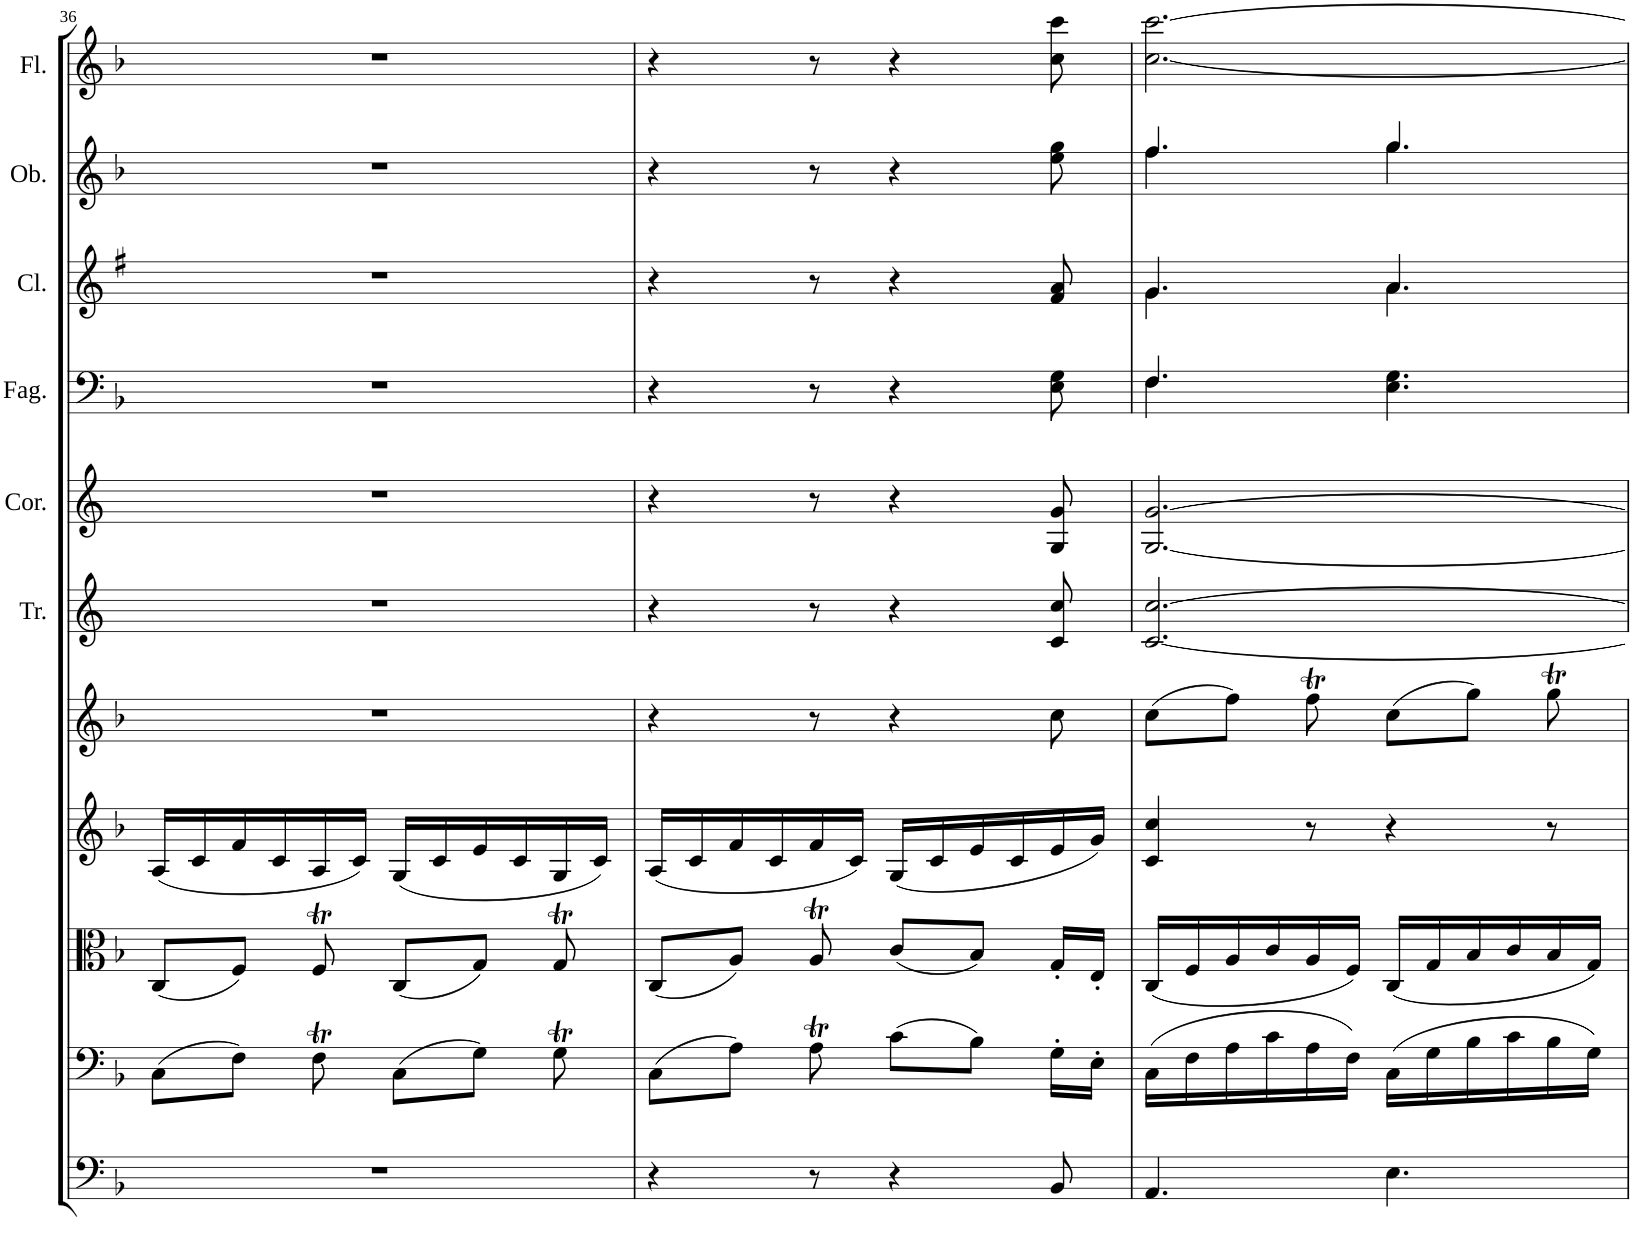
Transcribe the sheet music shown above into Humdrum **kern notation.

**kern	**kern	**kern	**kern	**kern	**kern	**kern	**kern	**kern	**kern	**kern
*part11	*part10	*part9	*part8	*part7	*part6	*part5	*part4	*part3	*part2	*part1
*staff11	*staff10	*staff9	*staff8	*staff7	*staff6	*staff5	*staff4	*staff3	*staff2	*staff1
*I"Basso	*I"Violoncello	*I"Viola	*I"Violino II	*I"Violino I	*I"Trombe in C	*I"Corni in F	*I"Fagotti	*I"Clarinetti in B	*I"Oboi	*I"Flauti
*	*	*	*	*	*I'Tr.	*I'Cor.	*I'Fag.	*I'Cl.	*I'Ob.	*I'Fl.
!!LO:PB:g=z
*clefF4	*clefF4	*clefC3	*clefG2	*clefG2	*clefG2	*clefG2	*clefF4	*clefG2	*clefG2	*clefG2
*Trd7c12	*	*	*	*	*Trd1c2	*Trd4c7	*	*Trd1c2	*	*
*k[b-]	*k[b-]	*k[b-]	*k[b-]	*k[b-]	*k[]	*k[]	*k[b-]	*k[f#]	*k[b-]	*k[b-]
*M6/8	*M6/8	*M6/8	*M6/8	*M6/8	*M6/8	*M6/8	*M6/8	*M6/8	*M6/8	*M6/8
=36	=36	=36	=36	=36	=36	=36	=36	=36	=36	=36
2.r	(8C\L	(8C/L	(16A/LL	2.r	2.r	2.r	2.r	2.r	2.r	2.r
.	.	.	16c/	.	.	.	.	.	.	.
.	8F\J)	8F/J)	16f/	.	.	.	.	.	.	.
.	.	.	16c/	.	.	.	.	.	.	.
.	8FT\	8FT/	16A/	.	.	.	.	.	.	.
.	.	.	16c/JJ)	.	.	.	.	.	.	.
.	(8C\L	(8C/L	(16G/LL	.	.	.	.	.	.	.
.	.	.	16c/	.	.	.	.	.	.	.
.	8G\J)	8G/J)	16e/	.	.	.	.	.	.	.
.	.	.	16c/	.	.	.	.	.	.	.
.	8GT\	8GT/	16G/	.	.	.	.	.	.	.
.	.	.	16c/JJ)	.	.	.	.	.	.	.
=37	=37	=37	=37	=37	=37	=37	=37	=37	=37	=37
4r	(8C\L	(8C/L	(16A/LL	4r	4r	4r	4r	4r	4r	4r
.	.	.	16c/	.	.	.	.	.	.	.
.	8A\J)	8A/J)	16f/	.	.	.	.	.	.	.
.	.	.	16c/	.	.	.	.	.	.	.
8r	8At\	8At/	16f/	8r	8r	8r	8r	8r	8r	8r
.	.	.	16c/JJ)	.	.	.	.	.	.	.
4r	(8c\L	(8c/L	(16G/LL	4r	4r	4r	4r	4r	4r	4r
.	.	.	16c/	.	.	.	.	.	.	.
.	8B-\J)	8B-/J)	16e/	.	.	.	.	.	.	.
.	.	.	16c/	.	.	.	.	.	.	.
8BB-/	16G'\LL	16G'/LL	16e/	8cc\	8c/ 8cc/	8G/ 8g/	8E\ 8G\	8f#/ 8a/	8ee\ 8gg\	8cc\ 8ccc\
.	16E'\JJ	16E'/JJ	16g/JJ)	.	.	.	.	.	.	.
=38	=38	=38	=38	=38	=38	=38	=38	=38	=38	=38
*	*	*	*	*	*	*	*^	*^	*^	*
4.AA/	(16C\LL	(16C/LL	4c/ 4cc/	(8cc\L	[2.c/ [2.cc/	[2.G/ [2.g/	4.F/	4.F\	4.g/	4.g\	4.ff/	4.ff\	[2.cc\ [2.ccc\
.	16F\	16F/	.	.	.	.	.	.	.	.	.	.	.
.	16A\	16A/	.	8ff\J)	.	.	.	.	.	.	.	.	.
.	16c\	16c/	.	.	.	.	.	.	.	.	.	.	.
.	16A\	16A/	8r	8ffT\	.	.	.	.	.	.	.	.	.
.	16F\JJ)	16F/JJ)	.	.	.	.	.	.	.	.	.	.	.
4.E\	(16C\LL	(16C/LL	4r	(8cc\L	.	.	4.E\ 4.G\	4.ryy	4.a/	4.a\	4.gg/	4.gg\	.
.	16G\	16G/	.	.	.	.	.	.	.	.	.	.	.
.	16B-\	16B-/	.	8gg\J)	.	.	.	.	.	.	.	.	.
.	16c\	16c/	.	.	.	.	.	.	.	.	.	.	.
.	16B-\	16B-/	8r	8ggT\	.	.	.	.	.	.	.	.	.
.	16G\JJ)	16G/JJ)	.	.	.	.	.	.	.	.	.	.	.
*	*	*	*	*	*	*	*v	*v	*	*	*v	*v	*
*	*	*	*	*	*	*	*	*v	*v	*	*
=	=	=	=	=	=	=	=	=	=	=
*-	*-	*-	*-	*-	*-	*-	*-	*-	*-	*-
